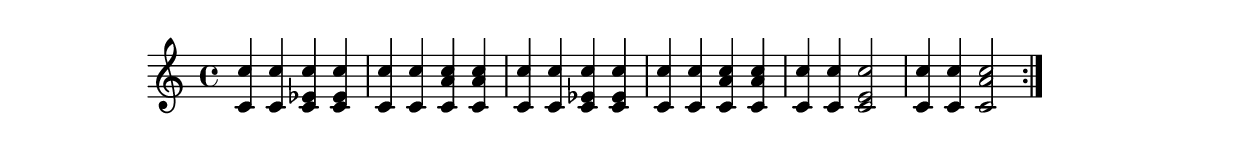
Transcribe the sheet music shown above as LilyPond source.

\language "english"
\version "2.22.2"

\score {
  \new Staff {
    \repeat volta 2 {
      
      <c' c''>4
      <c' c''>4
      <c' ef' c''>4
      <c' ef' c''>4

      <c' c''>4
      <c' c''>4
      <c' a' c''>4
      <c' a' c''>4

      <c' c''>4
      <c' c''>4
      <c' ef' c''>4
      <c' ef' c''>4

      <c' c''>4
      <c' c''>4
      <c' a' c''>4
      <c' a' c''>4

      <c' c''>4
      <c' c''>4
      <c' e' c''>2

      <c' c''>4
      <c' c''>4
      <c' a' c''>2

    }
  }
}
